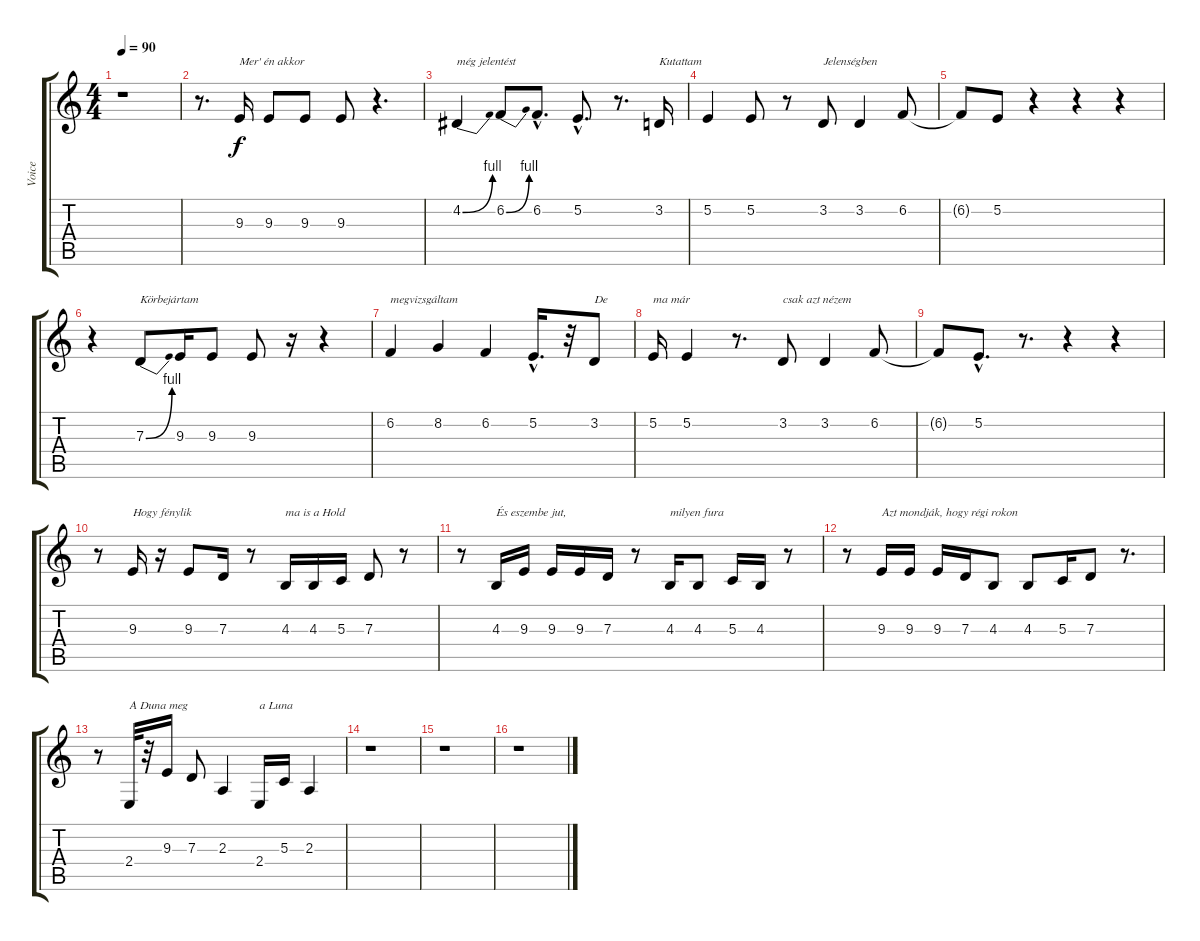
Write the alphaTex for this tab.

\track ("Voice" "Voice") {instrument altosax}
\staff {score tabs}
\tuning (E4 B3 G3 D3 A2 E2) {hide}
\ts (4 4)
\tempo 90
\clef g2
\ks c
r.1{dy f} |
r.8{d} 9.3.16{txt "Mer' én akkor"} 9.3.8 9.3.8 9.3.8 r.4{d} |
4.2{be (bend 0 0 60 4)}.4{txt "még jelentést"} 6.2{be (bend 0 0 60 4)}.8 6.2{hac}.8{d} 5.2{hac}.8{d} r.8{d} 3.2.16{txt "Kutattam"} |
5.2.4 5.2.8 r.8 3.2.8{txt "Jelenségben"} 3.2.4 6.2.8 |
6.2{t}.8 5.2.8 r.4 r.4 r.4 |
r.4 7.3{be (bend 0 0 60 4)}.8{txt "Körbejártam"} 9.3.16 9.3.8 9.3.8 r.16 r.4 |
6.2.4{txt "megvizsgáltam"} 8.2.4 6.2.4 5.2{hac}.16{d} r.32 3.2.8{txt "De"} |
5.2.16{txt "ma már"} 5.2.4 r.8{d} 3.2.8{txt "csak azt nézem"} 3.2.4 6.2.8 |
6.2{t}.8 5.2{hac}.8{d} r.8{d} r.4 r.4 |
r.8 9.3.16{txt "Hogy fénylik"} r.16 9.3.8 7.3.16 r.8 4.3.16{txt "ma is a Hold"} 4.3.16 5.3.16 7.3.8 r.8 |
r.8 4.3.16{txt "És eszembe jut,"} 9.3.16 9.3.16 9.3.16 7.3.16 r.8 4.3.16{txt "milyen fura"} 4.3.8 5.3.16 4.3.16 r.8 |
r.8 9.3.16{txt "Azt mondják, hogy régi rokon"} 9.3.16 9.3.16 7.3.16 4.3.8 4.3.8 5.3.16 7.3.8 r.8{d} |
r.8 2.4.32{txt "A Duna meg"} r.32 9.3.16 7.3.8 2.3.4 2.4.16{txt "a Luna"} 5.3.16 2.3.4 |
r.1 |
r.1 |
r.1
